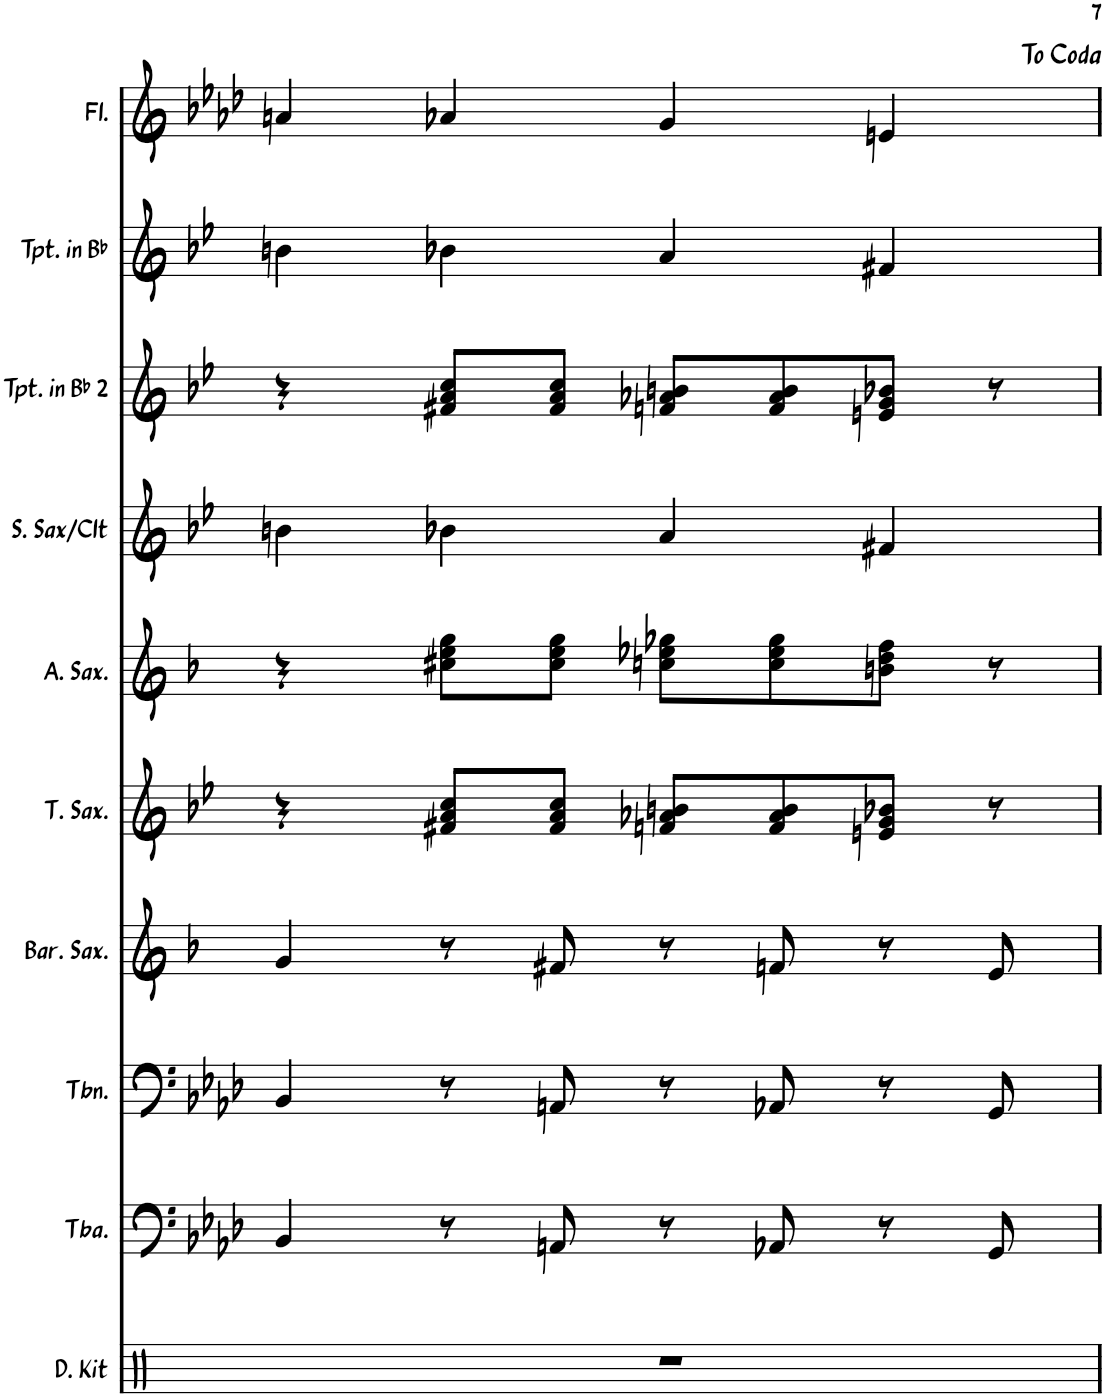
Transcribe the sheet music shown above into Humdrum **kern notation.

**kern	**kern	**kern	**kern	**kern	**kern	**kern	**kern	**kern	**kern
*part10	*part9	*part8	*part7	*part6	*part5	*part4	*part3	*part2	*part1
*staff10	*staff9	*staff8	*staff7	*staff6	*staff5	*staff4	*staff3	*staff2	*staff1
*I"Drum Kit	*I"Tuba	*I"Trombone	*I"Baritone Saxophone	*I"Tenor Saxophone	*I"Alto Saxophone	*I"Soprano Saxophone	*I"Trumpet in Bb 2	*I"Trumpet in Bb	*I"Flute
*I'D. Kit	*I'Tba.	*I'Tbn.	*I'Bar. Sax.	*I'T. Sax.	*I'A. Sax.	*	*I'Tpt. in Bb 2	*I'Tpt. in Bb	*I'Fl.
!!LO:PB:g=z
*clefX	*clefF4	*clefF4	*clefG2	*clefG2	*clefG2	*clefG2	*clefG2	*clefG2	*clefG2
*	*	*	*Trd12c21	*Trd8c14	*Trd5c9	*Trd1c2	*Trd1c2	*Trd1c2	*
*k[]	*k[b-e-a-d-]	*k[b-e-a-d-]	*k[b-]	*k[b-e-]	*k[b-]	*k[b-e-]	*k[b-e-]	*k[b-e-]	*k[b-e-a-d-]
*M2/2	*M2/2	*M2/2	*M2/2	*M2/2	*M2/2	*M2/2	*M2/2	*M2/2	*M2/2
*met(c|)	*met(c|)	*met(c|)	*met(c|)	*met(c|)	*met(c|)	*met(c|)	*met(c|)	*met(c|)	*met(c|)
=16	=16	=16	=16	=16	=16	=16	=16	=16	=16
1r	4BB-/	4BB-/	4g/	4r	4r	4bn\	4r	4bn\	4an/
.	8r	8r	8r	8f#X/ 8a/ 8cc/L	8cc#X\ 8ee\ 8gg\L	4b-X\	8f#X/ 8a/ 8cc/L	4b-X\	4a-X/
.	8AAn/	8AAn/	8f#X/	8f#/ 8a/ 8cc/J	8cc#\ 8ee\ 8gg\J	.	8f#/ 8a/ 8cc/J	.	.
.	8r	8r	8r	8fn/ 8a-X/ 8bn/L	8ccn\ 8ee-X\ 8gg-X\L	4a/	8fn/ 8a-X/ 8bn/L	4a/	4g/
.	8AA-X/	8AA-X/	8fn/	8f/ 8a-/ 8b/	8cc\ 8ee-\ 8gg-\	.	8f/ 8a-/ 8b/	.	.
.	8r	8r	8r	8en/ 8g/ 8b-X/J	8bn\ 8dd\ 8ff\J	4f#X/	8en/ 8g/ 8b-X/J	4f#X/	4en/
.	8GG/	8GG/	8e/	8r	8r	.	8r	.	.
=	=	=	=	=	=	=	=	=	=
*-	*-	*-	*-	*-	*-	*-	*-	*-	*-
